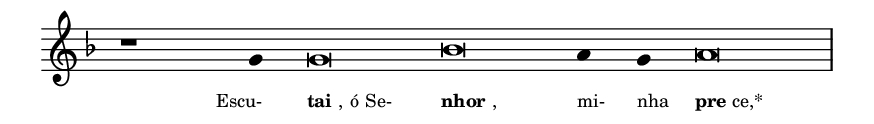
\version "2.20.0"
#(set! paper-alist (cons '("linha" . (cons (* 148 mm) (* 21 mm))) paper-alist))

\paper {
  #(set-paper-size "linha")
  ragged-right = ##f
}

\language "portugues"

%†

estrofea = {
  \chords{
    \cadenzaOn
%harmonia
%  r1 r4 do\breve sol:m~ sol4:m sol:m re\breve:m
%/harmonia
  }
  \fixed do' {
    \key fa \major
    \cadenzaOn
%recitação
    r1 sol4 sol\breve sib la4 sol la\breve \bar "|"
%/recitação
  }
  \addlyrics {
    \teeny
    \tweak self-alignment-X #1  \markup{Escu-}
    \tweak self-alignment-X #-1 \markup{\bold{tai}, ó Se-}
    \tweak self-alignment-X #-1 \markup{\bold{nhor},}
    \tweak self-alignment-X #-1  \markup{mi-}
    \tweak self-alignment-X #-1  \markup{nha}
    \tweak self-alignment-X #-1 \markup{\bold{pre}ce,*}
  }
}

\book {
  \paper {
      indent = 0\mm
  }
    \header {
      %piece = "A"
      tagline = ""
    }
  \score {
    \new Staff <<
      \new Voice = "melody" \estrofea
    >>
    \layout {
      %indent = 0\cm
      \context {
        \Staff
        \remove "Time_signature_engraver"
        \hide Stem
      }
    }
  }
}
